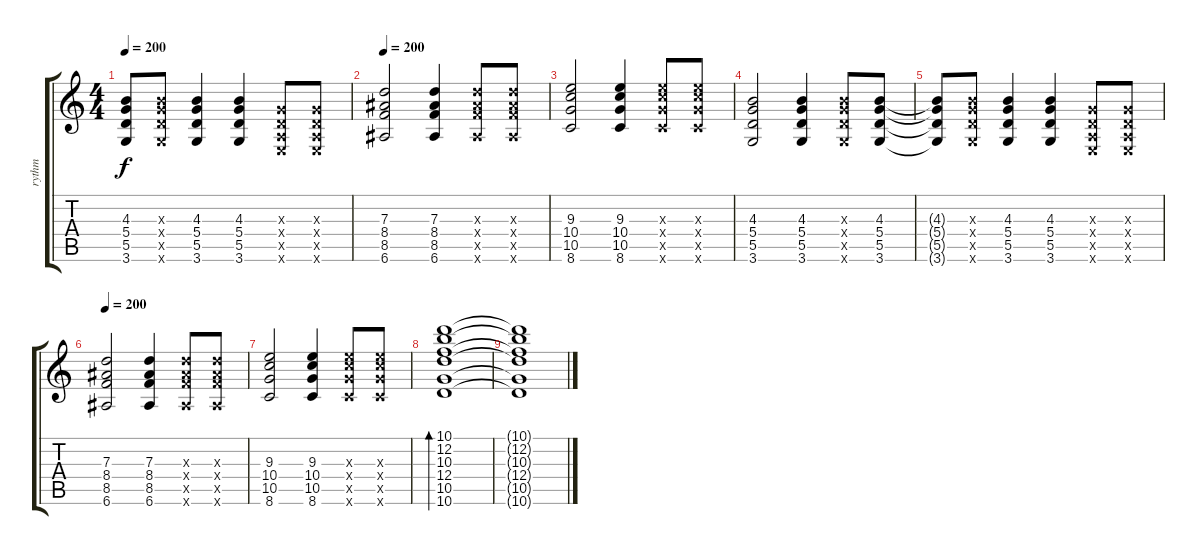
\track ("rythm" "rythm") {instrument electricguitarclean}
\staff {score tabs}
\tuning (E4 B3 G3 D3 A2 E2) {hide}
\ts (4 4)
\tempo 200
\clef g2
\ks c
(4.3{t} 5.4{t} 5.5{t} 3.6{t}).8{dy f} (4.3{x} 5.4{x} 5.5{x} 3.6{x}).8 (4.3 5.4 5.5 3.6).4 (4.3 5.4 5.5 3.6).4 (0.3{x} 0.4{x} 0.5{x} 0.6{x}).8 (0.3{x} 0.4{x} 0.5{x} 0.6{x}).8 |
\tempo 200
(7.3 8.4 8.5 6.6).2 (7.3 8.4 8.5 6.6).4 (7.3{x} 8.4{x} 8.5{x} 6.6{x}).8 (7.3{x} 8.4{x} 8.5{x} 6.6{x}).8 |
(9.3 10.4 10.5 8.6).2 (9.3 10.4 10.5 8.6).4 (9.3{x} 10.4{x} 10.5{x} 8.6{x}).8 (9.3{x} 10.4{x} 10.5{x} 8.6{x}).8 |
(4.3 5.4 5.5 3.6).2 (4.3 5.4 5.5 3.6).4 (4.3{x} 5.4{x} 5.5{x} 3.6{x}).8 (4.3 5.4 5.5 3.6).8 |
(4.3{t} 5.4{t} 5.5{t} 3.6{t}).8 (4.3{x} 5.4{x} 5.5{x} 3.6{x}).8 (4.3 5.4 5.5 3.6).4 (4.3 5.4 5.5 3.6).4 (0.3{x} 0.4{x} 0.5{x} 0.6{x}).8 (0.3{x} 0.4{x} 0.5{x} 0.6{x}).8 |
\tempo 200
(7.3 8.4 8.5 6.6).2 (7.3 8.4 8.5 6.6).4 (7.3{x} 8.4{x} 8.5{x} 6.6{x}).8 (7.3{x} 8.4{x} 8.5{x} 6.6{x}).8 |
(9.3 10.4 10.5 8.6).2 (9.3 10.4 10.5 8.6).4 (9.3{x} 10.4{x} 10.5{x} 8.6{x}).8 (9.3{x} 10.4{x} 10.5{x} 8.6{x}).8 |
(10.1 12.2 10.3 12.4 10.5 10.6).1{bd 480} |
(10.1{t} 12.2{t} 10.3{t} 12.4{t} 10.5{t} 10.6{t}).1
